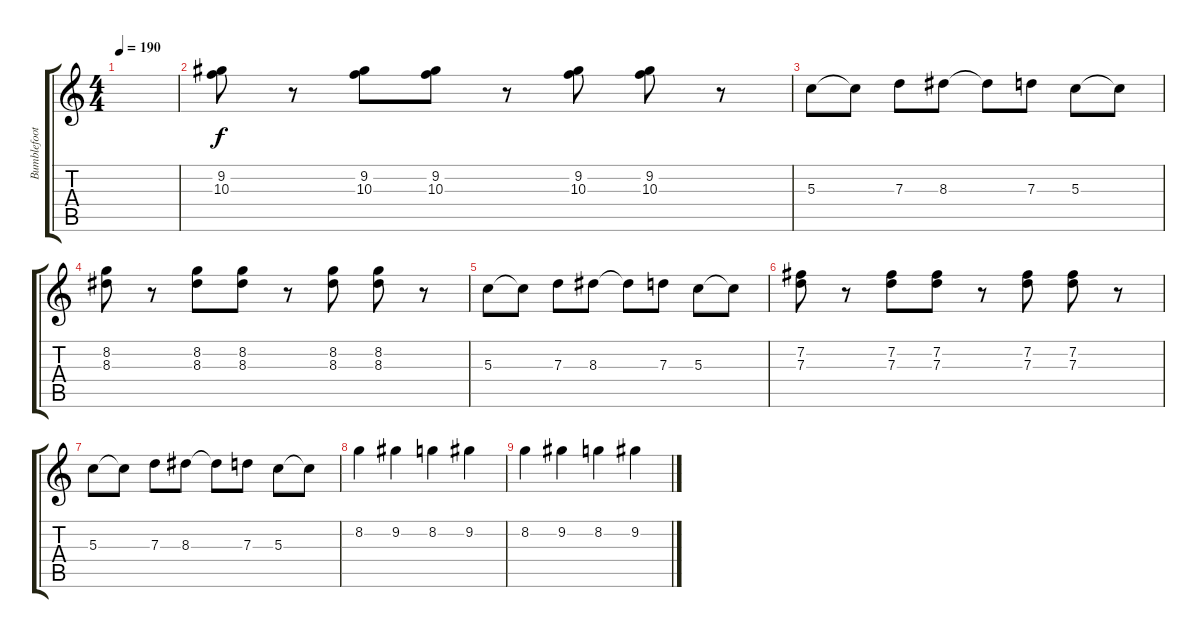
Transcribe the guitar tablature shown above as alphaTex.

\track ("Bumblefoot" "Bumblefoot") {instrument distortionguitar}
\staff {score tabs}
\tuning (E4 B3 G3 D3 A2 E2) {hide}
\ts (4 4)
\tempo 190
\clef g2
\ks c
|
(9.2 10.3).8 r.8 (9.2 10.3).8 (9.2 10.3).8 r.8 (9.2 10.3).8 (9.2 10.3).8 r.8 |
5.3.8 5.3{t}.8 7.3.8 8.3.8 8.3{t}.8 7.3.8 5.3.8 5.3{t}.8 |
(8.2 8.3).8 r.8 (8.2 8.3).8 (8.2 8.3).8 r.8 (8.2 8.3).8 (8.2 8.3).8 r.8 |
5.3.8 5.3{t}.8 7.3.8 8.3.8 8.3{t}.8 7.3.8 5.3.8 5.3{t}.8 |
(7.2 7.3).8 r.8 (7.2 7.3).8 (7.2 7.3).8 r.8 (7.2 7.3).8 (7.2 7.3).8 r.8 |
5.3.8 5.3{t}.8 7.3.8 8.3.8 8.3{t}.8 7.3.8 5.3.8 5.3{t}.8 |
8.2.4 9.2.4 8.2.4 9.2.4 |
8.2.4 9.2.4 8.2.4 9.2.4
